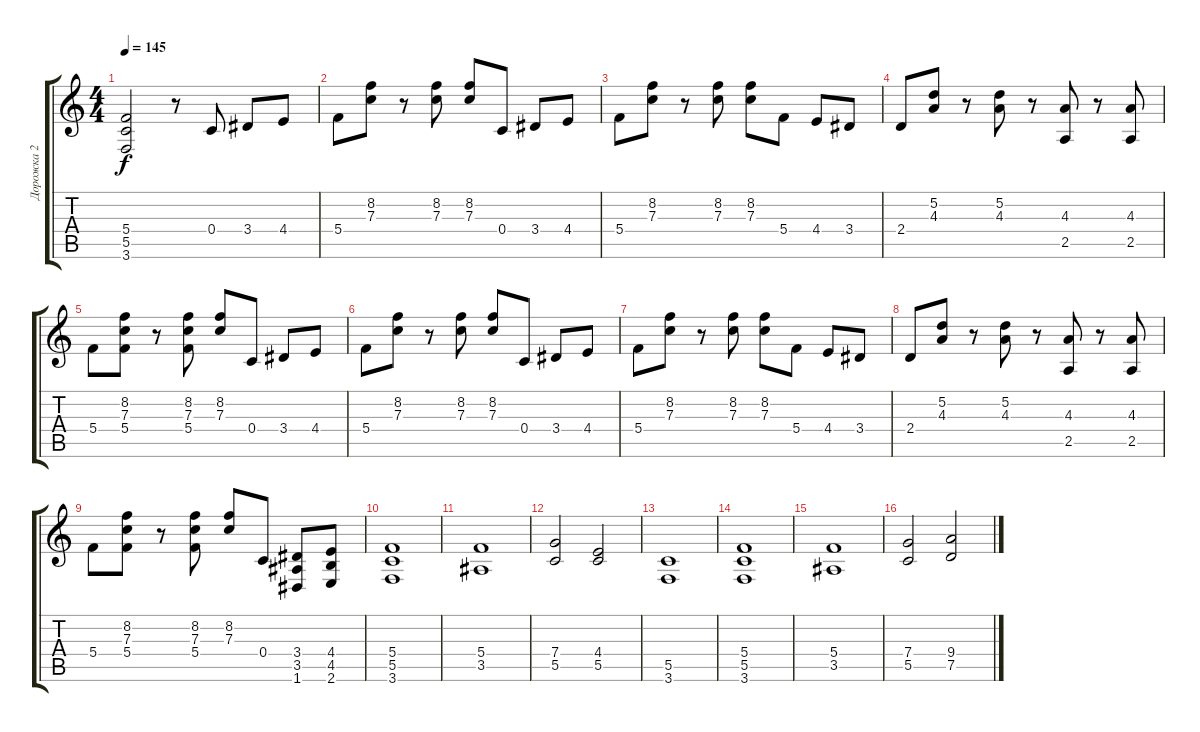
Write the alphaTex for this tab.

\track ("Дорожка 2" "Дорожка 2") {instrument distortionguitar}
\staff {score tabs}
\tuning (D4 A3 F3 C3 G2 D2) {hide}
\ts (4 4)
\tempo 145
\clef g2
\ks c
(5.4 5.5 3.6).2{dy f} r.8 0.4.8 3.4.8 4.4.8 |
5.4.8 (8.2 7.3).8 r.8 (8.2 7.3).8 (8.2 7.3).8 0.4.8 3.4.8 4.4.8 |
5.4.8 (8.2 7.3).8 r.8 (8.2 7.3).8 (8.2 7.3).8 5.4.8 4.4.8 3.4.8 |
2.4.8 (5.2 4.3).8 r.8 (5.2 4.3).8 r.8 (4.3 2.5).8 r.8 (4.3 2.5).8 |
5.4.8 (8.2 7.3 5.4).8 r.8 (8.2 7.3 5.4).8 (8.2 7.3).8 0.4.8 3.4.8 4.4.8 |
5.4.8 (8.2 7.3).8 r.8 (8.2 7.3).8 (8.2 7.3).8 0.4.8 3.4.8 4.4.8 |
5.4.8 (8.2 7.3).8 r.8 (8.2 7.3).8 (8.2 7.3).8 5.4.8 4.4.8 3.4.8 |
2.4.8 (5.2 4.3).8 r.8 (5.2 4.3).8 r.8 (4.3 2.5).8 r.8 (4.3 2.5).8 |
5.4.8 (8.2 7.3 5.4).8 r.8 (8.2 7.3 5.4).8 (8.2 7.3).8 0.4.8 (3.4 3.5 1.6).8 (4.4 4.5 2.6).8 |
(5.4 5.5 3.6).1 |
(5.4 3.5).1 |
(7.4 5.5).2 (4.4 5.5).2 |
(5.5 3.6).1 |
(5.4 5.5 3.6).1 |
(5.4 3.5).1 |
(7.4 5.5).2 (9.4 7.5).2
